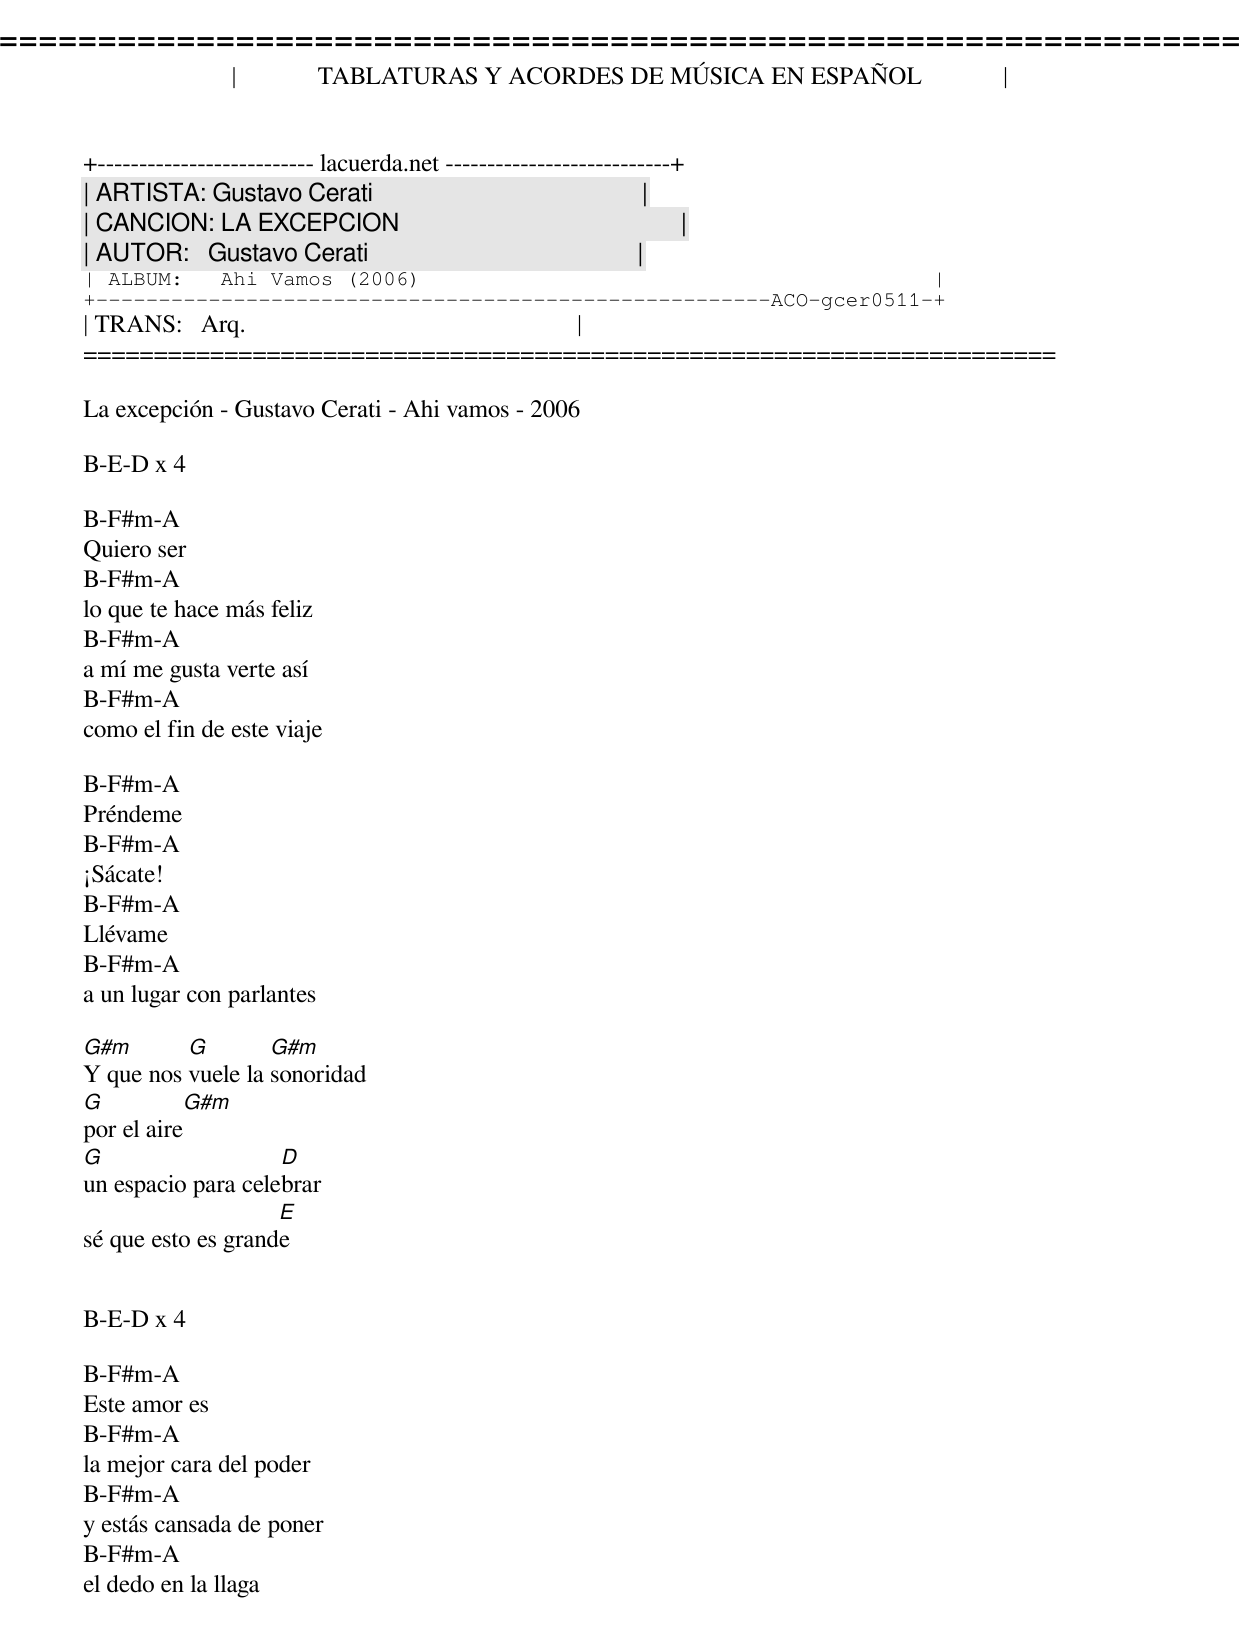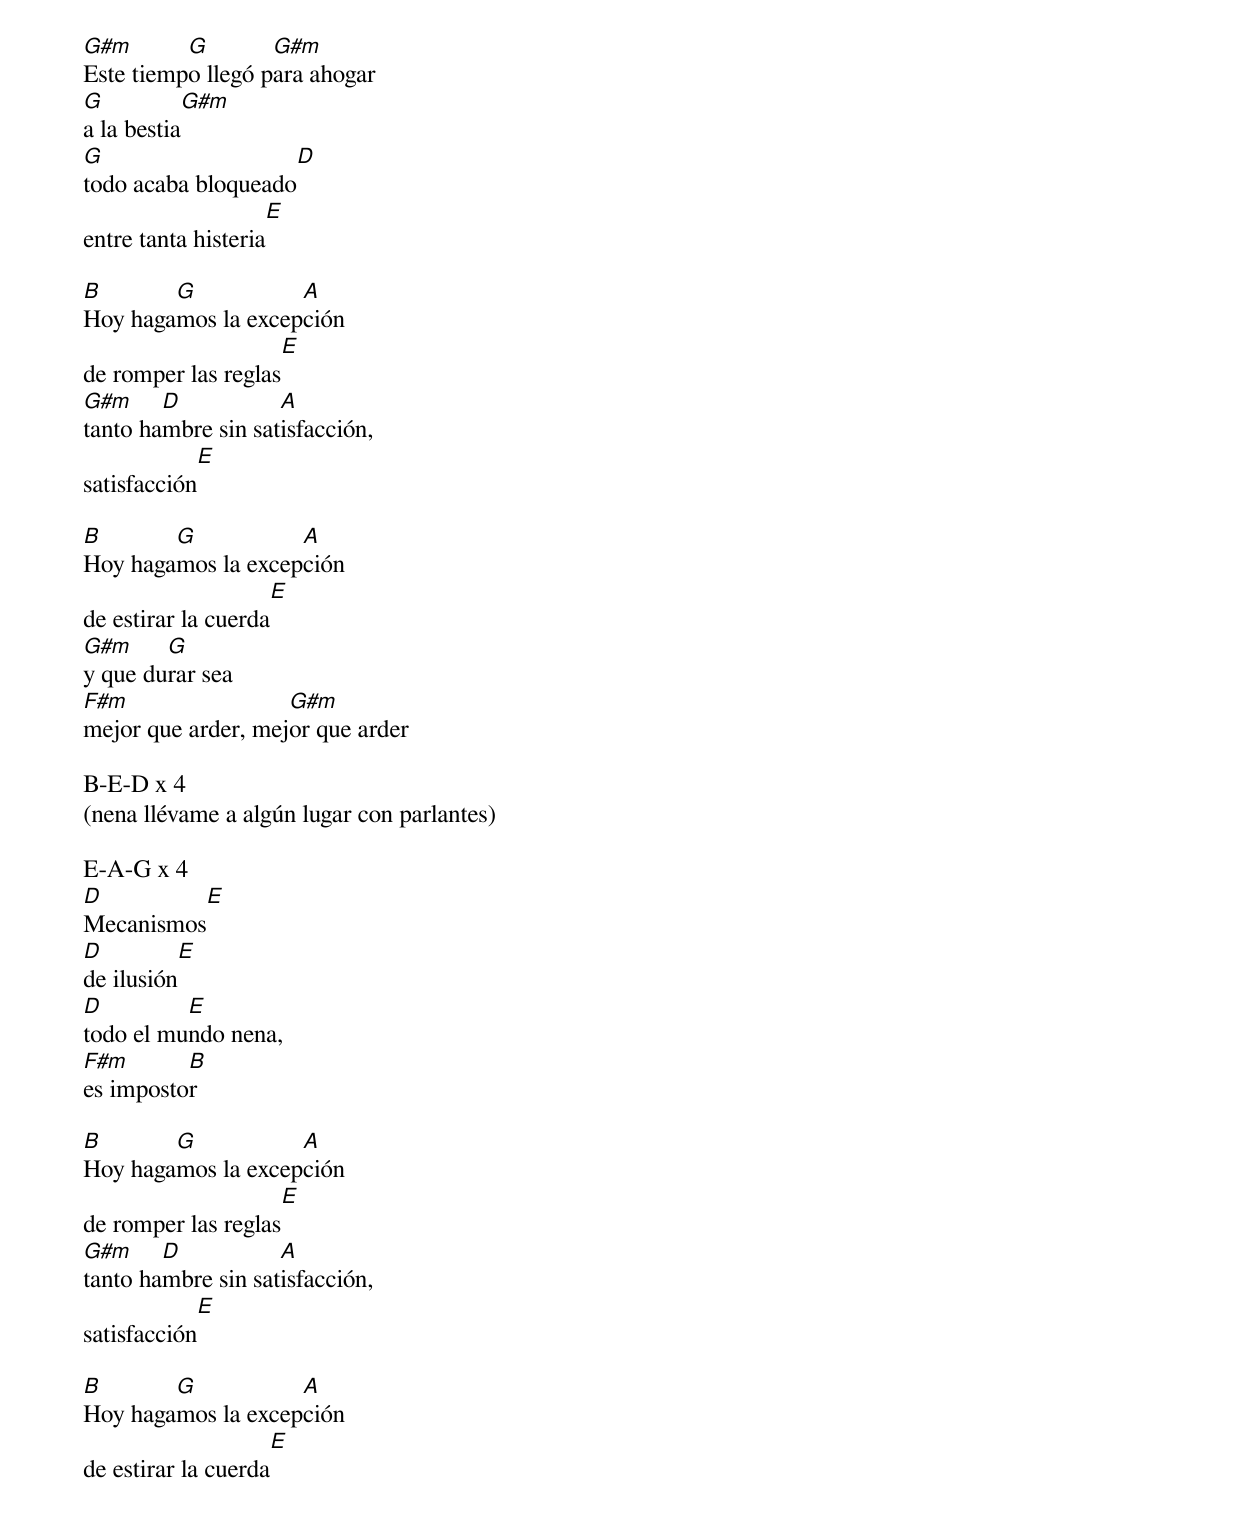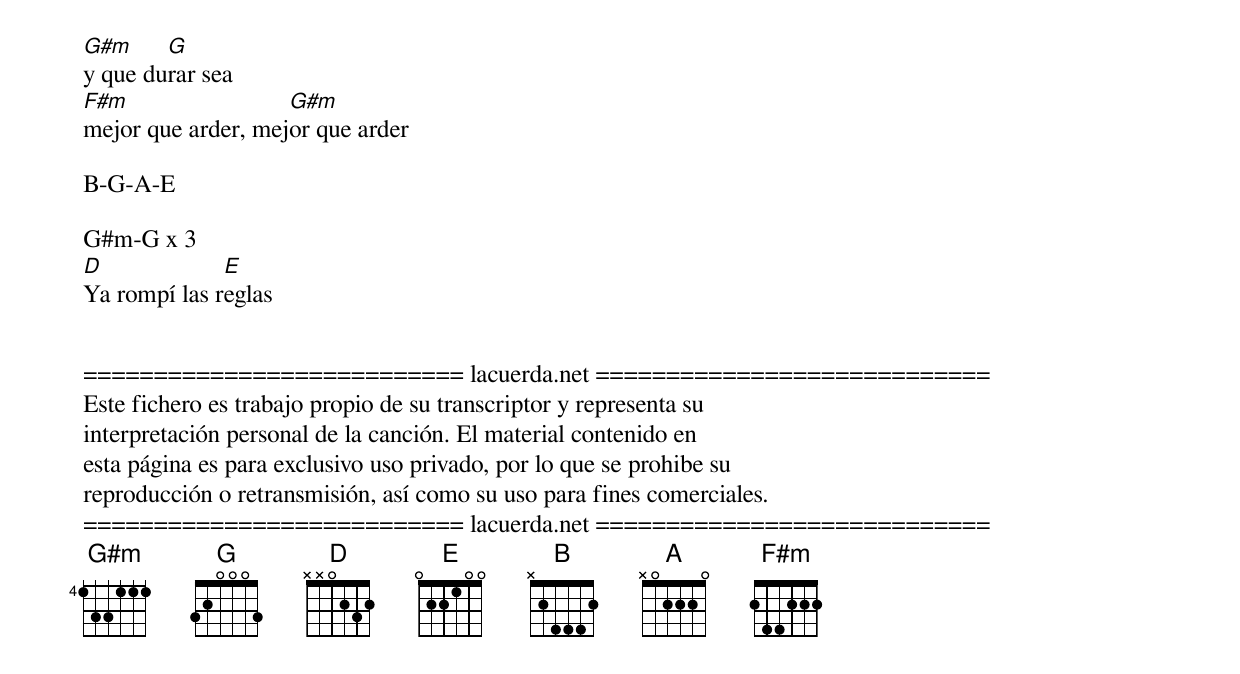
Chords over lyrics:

=====================================================================
|             TABLATURAS Y ACORDES DE MÚSICA EN ESPAÑOL             |
+-------------------------- lacuerda.net ---------------------------+
| ARTISTA: Gustavo Cerati                                           |
| CANCION: LA EXCEPCION                                             |
| AUTOR:   Gustavo Cerati                                           |
| ALBUM:   Ahi Vamos (2006)                                         |
+------------------------------------------------------ACO-gcer0511-+
| TRANS:   Arq.                                                     |
=====================================================================

La excepción - Gustavo Cerati - Ahi vamos - 2006

B-E-D x 4

B-F#m-A
Quiero ser
B-F#m-A
lo que te hace más feliz
B-F#m-A
a mí me gusta verte así
B-F#m-A
como el fin de este viaje

B-F#m-A
Préndeme
B-F#m-A
¡Sácate!
B-F#m-A
Llévame
B-F#m-A
a un lugar con parlantes

G#m       G        G#m
Y que nos vuele la sonoridad
G                  G#m
por el aire
G                   D
un espacio para celebrar
                    E
sé que esto es grande


B-E-D x 4

B-F#m-A
Este amor es
B-F#m-A
la mejor cara del poder
B-F#m-A
y estás cansada de poner
B-F#m-A
el dedo en la llaga

G#m       G        G#m
Este tiempo llegó para ahogar
G                  G#m
a la bestia
G                   D
todo acaba bloqueado
                    E
entre tanta histeria

B       G           A
Hoy hagamos la excepción
                    E
de romper las reglas
G#m     D           A
tanto hambre sin satisfacción,
                    E
satisfacción

B       G           A
Hoy hagamos la excepción
                    E
de estirar la cuerda
G#m     G
y que durar sea
F#m                 G#m
mejor que arder, mejor que arder

B-E-D x 4
(nena llévame a algún lugar con parlantes)

E-A-G x 4
D         E
Mecanismos
D         E
de ilusión
D         E
todo el mundo nena,
F#m       B
es impostor

B       G           A
Hoy hagamos la excepción
                    E
de romper las reglas
G#m     D           A
tanto hambre sin satisfacción,
                    E
satisfacción

B       G           A
Hoy hagamos la excepción
                    E
de estirar la cuerda
G#m     G
y que durar sea
F#m                 G#m
mejor que arder, mejor que arder

B-G-A-E

G#m-G x 3
D             E
Ya rompí las reglas


=========================== lacuerda.net ============================
Este fichero es trabajo propio de su transcriptor y representa su
interpretación personal de la canción. El material contenido en
esta página es para exclusivo uso privado, por lo que se prohibe su
reproducción o retransmisión, así como su uso para fines comerciales.
=========================== lacuerda.net ============================
